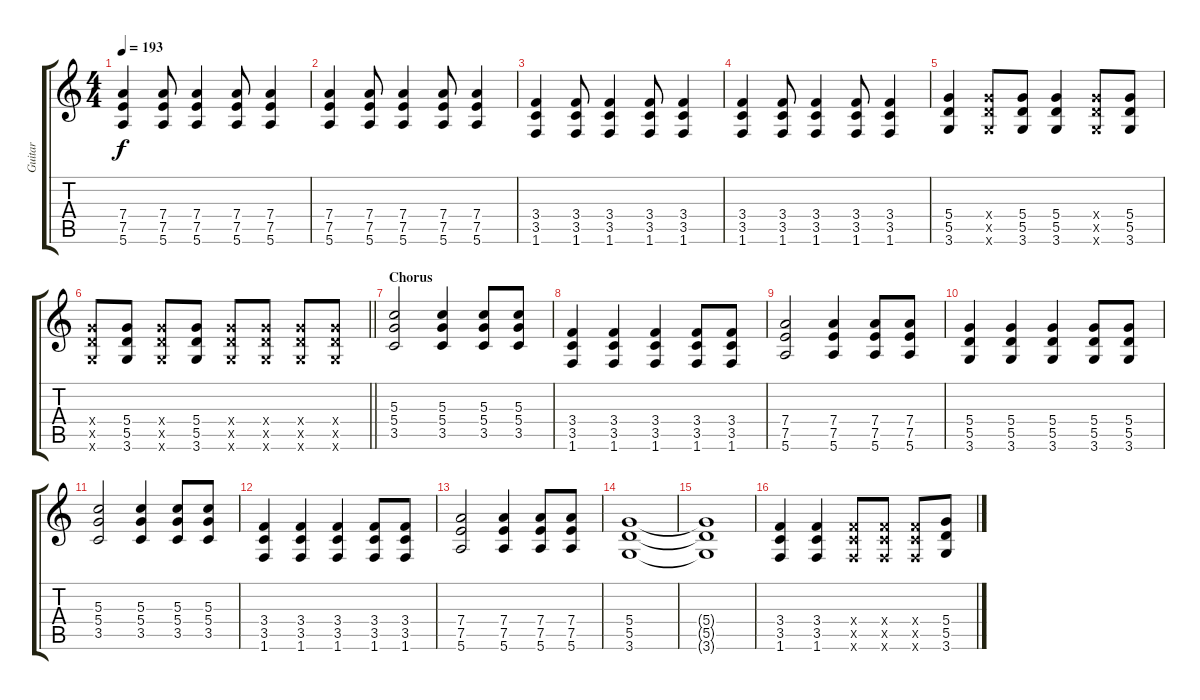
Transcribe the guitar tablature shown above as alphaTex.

\track ("Guitar" "Guitar") {instrument distortionguitar}
\staff {score tabs}
\tuning (E4 B3 G3 D3 A2 E2) {hide}
\ts (4 4)
\tempo 193
\clef g2
\ks c
(7.4 7.5 5.6).4{dy f} (7.4 7.5 5.6).8 (7.4 7.5 5.6).4 (7.4 7.5 5.6).8 (7.4 7.5 5.6).4 |
(7.4 7.5 5.6).4 (7.4 7.5 5.6).8 (7.4 7.5 5.6).4 (7.4 7.5 5.6).8 (7.4 7.5 5.6).4 |
(3.4 3.5 1.6).4 (3.4 3.5 1.6).8 (3.4 3.5 1.6).4 (3.4 3.5 1.6).8 (3.4 3.5 1.6).4 |
(3.4 3.5 1.6).4 (3.4 3.5 1.6).8 (3.4 3.5 1.6).4 (3.4 3.5 1.6).8 (3.4 3.5 1.6).4 |
(5.4 5.5 3.6).4 (5.4{x} 5.5{x} 3.6{x}).8 (5.4 5.5 3.6).8 (5.4 5.5 3.6).4 (5.4{x} 5.5{x} 3.6{x}).8 (5.4 5.5 3.6).8 |
\barLineRight lightlight
(5.4{x} 5.5{x} 3.6{x}).8 (5.4 5.5 3.6).8 (5.4{x} 5.5{x} 3.6{x}).8 (5.4 5.5 3.6).8 (5.4{x} 5.5{x} 3.6{x}).8 (5.4{x} 5.5{x} 3.6{x}).8 (5.4{x} 5.5{x} 3.6{x}).8 (5.4{x} 5.5{x} 3.6{x}).8 |
\section ("" "Chorus")
(5.3 5.4 3.5).2 (5.3 5.4 3.5).4 (5.3 5.4 3.5).8 (5.3 5.4 3.5).8 |
(3.4 3.5 1.6).4 (3.4 3.5 1.6).4 (3.4 3.5 1.6).4 (3.4 3.5 1.6).8 (3.4 3.5 1.6).8 |
(7.4 7.5 5.6).2 (7.4 7.5 5.6).4 (7.4 7.5 5.6).8 (7.4 7.5 5.6).8 |
(5.4 5.5 3.6).4 (5.4 5.5 3.6).4 (5.4 5.5 3.6).4 (5.4 5.5 3.6).8 (5.4 5.5 3.6).8 |
(5.3 5.4 3.5).2 (5.3 5.4 3.5).4 (5.3 5.4 3.5).8 (5.3 5.4 3.5).8 |
(3.4 3.5 1.6).4 (3.4 3.5 1.6).4 (3.4 3.5 1.6).4 (3.4 3.5 1.6).8 (3.4 3.5 1.6).8 |
(7.4 7.5 5.6).2 (7.4 7.5 5.6).4 (7.4 7.5 5.6).8 (7.4 7.5 5.6).8 |
(5.4 5.5 3.6).1 |
(5.4{t} 5.5{t} 3.6{t}).1 |
(3.4 3.5 1.6).4 (3.4 3.5 1.6).4 (3.4{x} 3.5{x} 1.6{x}).8 (3.4{x} 3.5{x} 1.6{x}).8 (3.4{x} 3.5{x} 1.6{x}).8 (5.4 5.5 3.6).8
